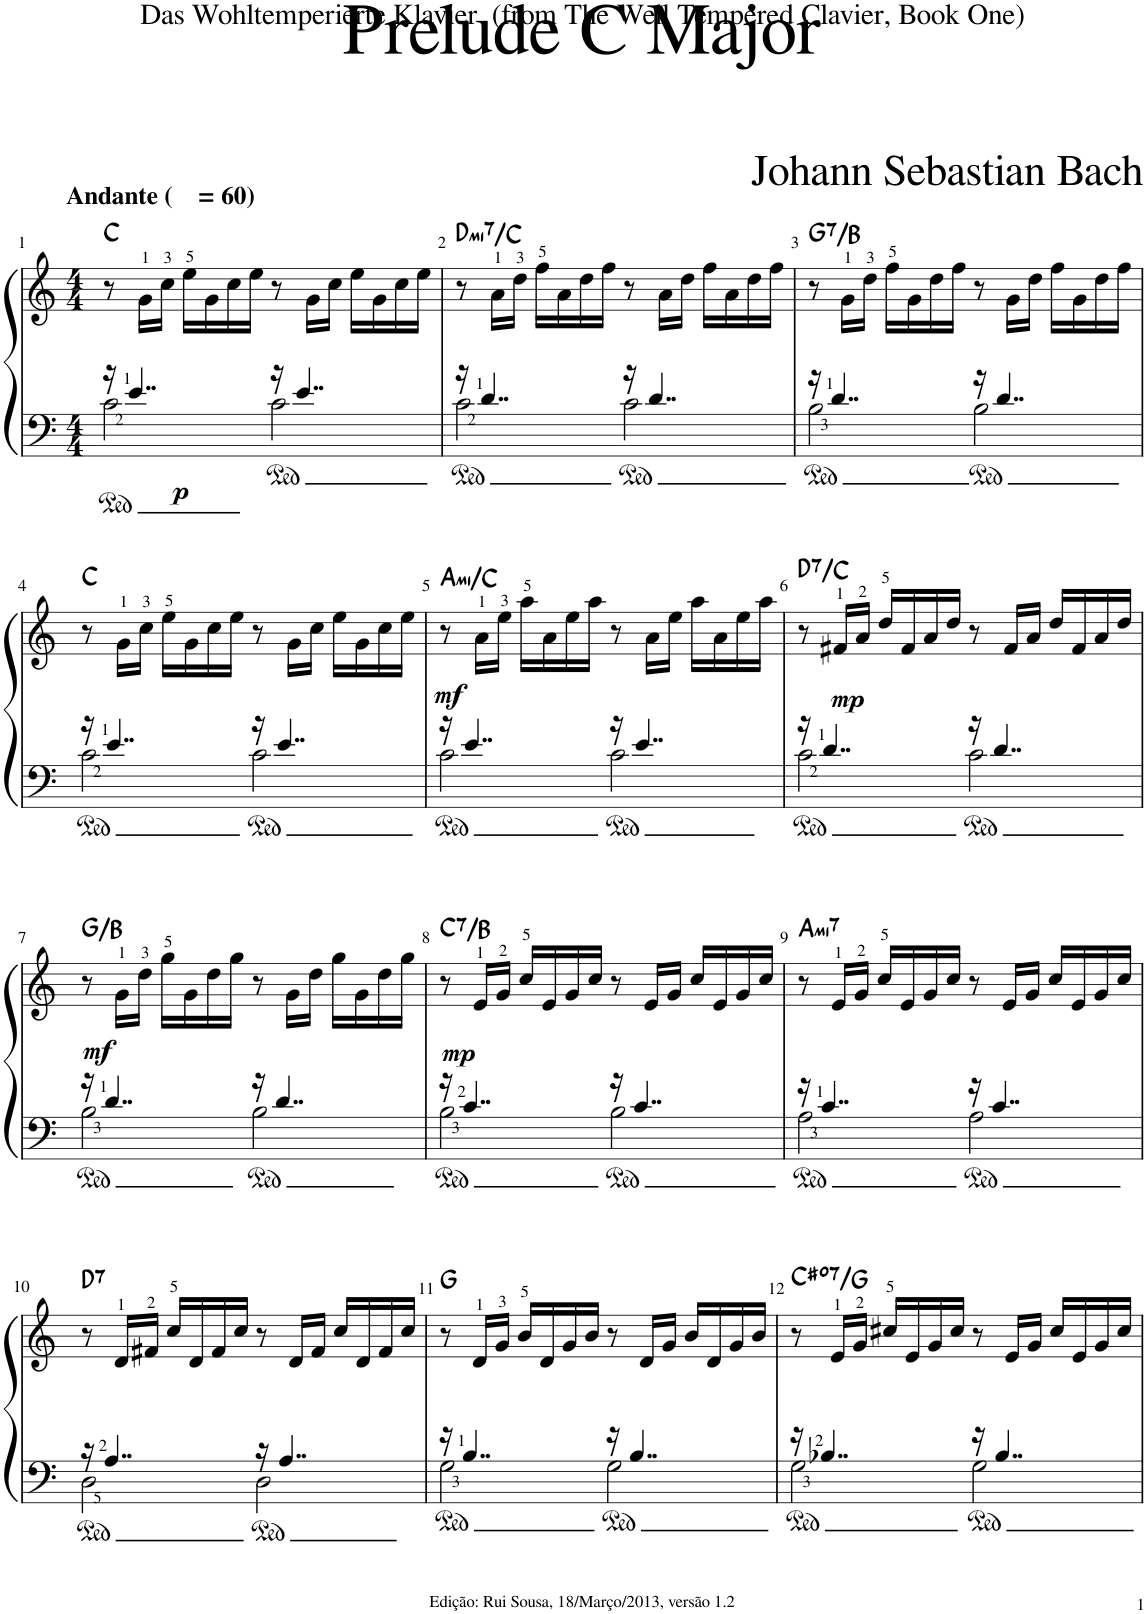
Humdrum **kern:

**kern	**kern	**dynam	**harte
*part1	*part1	*part1	*part1
*staff2	*staff1	*staff1/2	*
*I"Piano	*	*	*
*I'Pno	*	*	*
*clefF4	*clefG2	*	*
*k[]	*k[]	*	*
*M4/4	*M4/4	*	*
=1	=1	=1	=1
*^	*	*	*
!	!	!LO:TX:a:B:t=Andante (    = 60)	!	!
!	!	!	!LO:DY:b=2	!
16r	2c\	8r	p	C:maj
4..e/	.	.	.	.
.	.	16g\LL	.	.
.	.	16cc\JJ	.	.
.	.	16ee\LL	.	.
.	.	16g\	.	.
.	.	16cc\	.	.
.	.	16ee\JJ	.	.
16r	2c\	8r	.	.
4..e/	.	.	.	.
.	.	16g\LL	.	.
.	.	16cc\JJ	.	.
.	.	16ee\LL	.	.
.	.	16g\	.	.
.	.	16cc\	.	.
.	.	16ee\JJ	.	.
=2	=2	=2	=2	=2
!	!	!	!	!LO:H:kt=mi7
16r	2c\	8r	.	D:min7/b7
4..d/	.	.	.	.
.	.	16a\LL	.	.
.	.	16dd\JJ	.	.
.	.	16ff\LL	.	.
.	.	16a\	.	.
.	.	16dd\	.	.
.	.	16ff\JJ	.	.
16r	2c\	8r	.	.
4..d/	.	.	.	.
.	.	16a\LL	.	.
.	.	16dd\JJ	.	.
.	.	16ff\LL	.	.
.	.	16a\	.	.
.	.	16dd\	.	.
.	.	16ff\JJ	.	.
=3	=3	=3	=3	=3
!	!	!	!	!LO:H:kt=7
16r	2B\	8r	.	G:7/3
4..d/	.	.	.	.
.	.	16g\LL	.	.
.	.	16dd\JJ	.	.
.	.	16ff\LL	.	.
.	.	16g\	.	.
.	.	16dd\	.	.
.	.	16ff\JJ	.	.
16r	2B\	8r	.	.
4..d/	.	.	.	.
.	.	16g\LL	.	.
.	.	16dd\JJ	.	.
.	.	16ff\LL	.	.
.	.	16g\	.	.
.	.	16dd\	.	.
.	.	16ff\JJ	.	.
!!LO:LB:g=z
=4	=4	=4	=4	=4
16r	2c\	8r	.	C:maj
4..e/	.	.	.	.
.	.	16g\LL	.	.
.	.	16cc\JJ	.	.
.	.	16ee\LL	.	.
.	.	16g\	.	.
.	.	16cc\	.	.
.	.	16ee\JJ	.	.
16r	2c\	8r	.	.
4..e/	.	.	.	.
.	.	16g\LL	.	.
.	.	16cc\JJ	.	.
.	.	16ee\LL	.	.
.	.	16g\	.	.
.	.	16cc\	.	.
.	.	16ee\JJ	.	.
=5	=5	=5	=5	=5
!	!	!	!LO:DY:b	!LO:H:kt=mi
16r	2c\	8r	mf	A:min/b3
4..e/	.	.	.	.
.	.	16a\LL	.	.
.	.	16ee\JJ	.	.
.	.	16aa\LL	.	.
.	.	16a\	.	.
.	.	16ee\	.	.
.	.	16aa\JJ	.	.
16r	2c\	8r	.	.
4..e/	.	.	.	.
.	.	16a\LL	.	.
.	.	16ee\JJ	.	.
.	.	16aa\LL	.	.
.	.	16a\	.	.
.	.	16ee\	.	.
.	.	16aa\JJ	.	.
=6	=6	=6	=6	=6
!	!	!	!LO:DY:b	!LO:H:kt=7
16r	2c\	8r	mp	D:7/b7
4..d/	.	.	.	.
.	.	16f#X/LL	.	.
.	.	16a/JJ	.	.
.	.	16dd/LL	.	.
.	.	16f#/	.	.
.	.	16a/	.	.
.	.	16dd/JJ	.	.
16r	2c\	8r	.	.
4..d/	.	.	.	.
.	.	16f#/LL	.	.
.	.	16a/JJ	.	.
.	.	16dd/LL	.	.
.	.	16f#/	.	.
.	.	16a/	.	.
.	.	16dd/JJ	.	.
!!LO:LB:g=z
=7	=7	=7	=7	=7
!	!	!	!LO:DY:b	!
16r	2B\	8r	mf	G:maj/3
4..d/	.	.	.	.
.	.	16g\LL	.	.
.	.	16dd\JJ	.	.
.	.	16gg\LL	.	.
.	.	16g\	.	.
.	.	16dd\	.	.
.	.	16gg\JJ	.	.
16r	2B\	8r	.	.
4..d/	.	.	.	.
.	.	16g\LL	.	.
.	.	16dd\JJ	.	.
.	.	16gg\LL	.	.
.	.	16g\	.	.
.	.	16dd\	.	.
.	.	16gg\JJ	.	.
=8	=8	=8	=8	=8
!	!	!	!LO:DY:b	!LO:H:kt=7
16r	2B\	8r	mp	C:7/7
4..c/	.	.	.	.
.	.	16e/LL	.	.
.	.	16g/JJ	.	.
.	.	16cc/LL	.	.
.	.	16e/	.	.
.	.	16g/	.	.
.	.	16cc/JJ	.	.
16r	2B\	8r	.	.
4..c/	.	.	.	.
.	.	16e/LL	.	.
.	.	16g/JJ	.	.
.	.	16cc/LL	.	.
.	.	16e/	.	.
.	.	16g/	.	.
.	.	16cc/JJ	.	.
=9	=9	=9	=9	=9
!	!	!	!	!LO:H:kt=mi7
16r	2A\	8r	.	A:min7
4..c/	.	.	.	.
.	.	16e/LL	.	.
.	.	16g/JJ	.	.
.	.	16cc/LL	.	.
.	.	16e/	.	.
.	.	16g/	.	.
.	.	16cc/JJ	.	.
16r	2A\	8r	.	.
4..c/	.	.	.	.
.	.	16e/LL	.	.
.	.	16g/JJ	.	.
.	.	16cc/LL	.	.
.	.	16e/	.	.
.	.	16g/	.	.
.	.	16cc/JJ	.	.
!!LO:LB:g=z
=10	=10	=10	=10	=10
!	!	!	!	!LO:H:kt=7
16r	2D\	8r	.	D:7
4..A/	.	.	.	.
.	.	16d/LL	.	.
.	.	16f#X/JJ	.	.
.	.	16cc/LL	.	.
.	.	16d/	.	.
.	.	16f#/	.	.
.	.	16cc/JJ	.	.
16r	2D\	8r	.	.
4..A/	.	.	.	.
.	.	16d/LL	.	.
.	.	16f#/JJ	.	.
.	.	16cc/LL	.	.
.	.	16d/	.	.
.	.	16f#/	.	.
.	.	16cc/JJ	.	.
=11	=11	=11	=11	=11
16r	2G\	8r	.	G:maj
4..B/	.	.	.	.
.	.	16d/LL	.	.
.	.	16g/JJ	.	.
.	.	16b/LL	.	.
.	.	16d/	.	.
.	.	16g/	.	.
.	.	16b/JJ	.	.
16r	2G\	8r	.	.
4..B/	.	.	.	.
.	.	16d/LL	.	.
.	.	16g/JJ	.	.
.	.	16b/LL	.	.
.	.	16d/	.	.
.	.	16g/	.	.
.	.	16b/JJ	.	.
=12	=12	=12	=12	=12
!	!	!	!	!LO:H:kt=7
16r	2G\	8r	.	C#:dim7/b5
4..B-X/	.	.	.	.
.	.	16e/LL	.	.
.	.	16g/JJ	.	.
.	.	16cc#X/LL	.	.
.	.	16e/	.	.
.	.	16g/	.	.
.	.	16cc#/JJ	.	.
16r	2G\	8r	.	.
4..B-/	.	.	.	.
.	.	16e/LL	.	.
.	.	16g/JJ	.	.
.	.	16cc#/LL	.	.
.	.	16e/	.	.
.	.	16g/	.	.
.	.	16cc#/JJ	.	.
*v	*v	*	*	*
=	=	=	=
*-	*-	*-	*-
